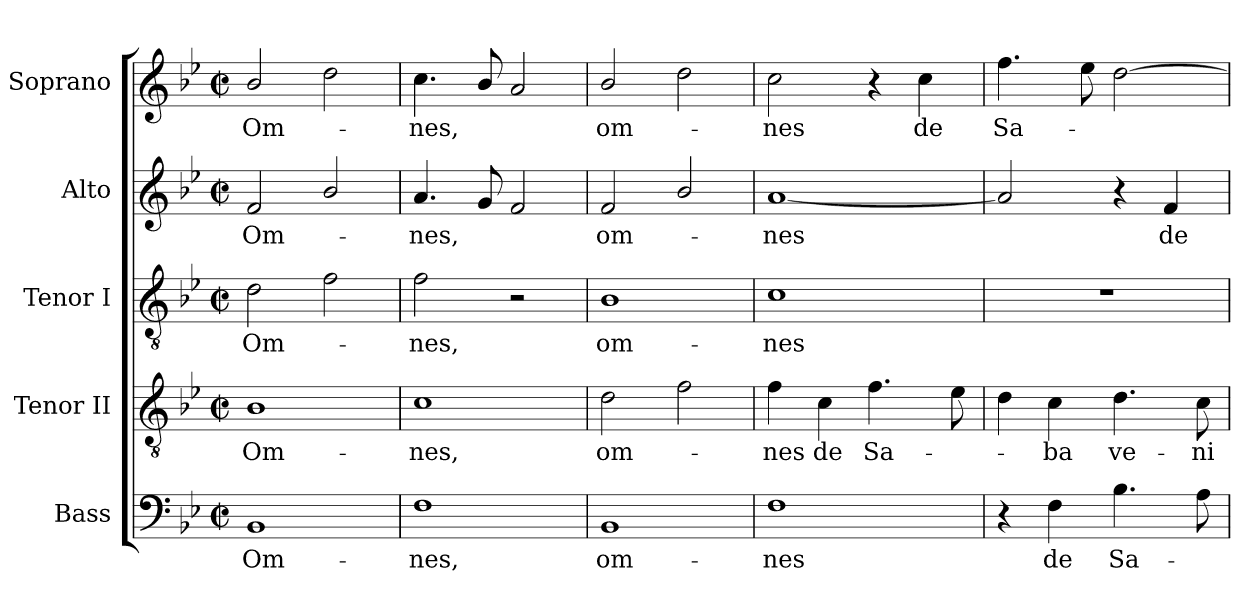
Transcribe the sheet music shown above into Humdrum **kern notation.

**kern	**text	**kern	**text	**kern	**text	**kern	**text	**kern	**text
*part5	*part5	*part4	*part4	*part3	*part3	*part2	*part2	*part1	*part1
*staff5	*staff5	*staff4	*staff4	*staff3	*staff3	*staff2	*staff2	*staff1	*staff1
*I"Bass	*	*I"Tenor II	*	*I"Tenor I	*	*I"Alto	*	*I"Soprano	*
*I'B.	*	*I'T. II	*	*I'T. I	*	*I'A.	*	*I'S.	*
!!LO:PB:g=z
*clefF4	*	*clefGv2	*	*clefGv2	*	*clefG2	*	*clefG2	*
*	*	*ITrd7c12	*	*ITrd7c12	*	*	*	*	*
*k[b-e-]	*	*k[b-e-]	*	*k[b-e-]	*	*k[b-e-]	*	*k[b-e-]	*
*B-:	*	*B-:	*	*B-:	*	*B-:	*	*B-:	*
*M2/2	*	*M2/2	*	*M2/2	*	*M2/2	*	*M2/2	*
*met(c|)	*	*met(c|)	*	*met(c|)	*	*met(c|)	*	*met(c|)	*
=1	=1	=1	=1	=1	=1	=1	=1	=1	=1
!	!LO:LY:b:color=#000000	!	!	!	!	!	!	!	!
!	!	!	!LO:LY:b:color=#000000	!	!	!	!	!	!
!	!	!	!	!	!LO:LY:b:color=#000000	!	!	!	!
!	!	!	!	!	!	!	!LO:LY:b:color=#000000	!	!
!	!	!	!	!	!	!	!	!	!LO:LY:b:color=#000000
1BB-i	Om-	1BB-i	Om-	2Di\	Om-	2fi/	Om-	2b-i/	Om-
.	.	.	.	2Fi\	.	2b-i/	.	2ddi\	.
=2	=2	=2	=2	=2	=2	=2	=2	=2	=2
!	!LO:LY:b:color=#000000	!	!	!	!	!	!	!	!
!	!	!	!LO:LY:b:color=#000000	!	!	!	!	!	!
!	!	!	!	!	!LO:LY:b:color=#000000	!	!	!	!
!	!	!	!	!	!	!	!LO:LY:b:color=#000000	!	!
!	!	!	!	!	!	!	!	!	!LO:LY:b:color=#000000
1Fi	-nes,	1Ci	-nes,	2Fi\	-nes,	4.ai/	-nes,	4.cci\	-nes,
.	.	.	.	.	.	8gi/	.	8b-i/	.
.	.	.	.	2r	.	2fi/	.	2ai/	.
=3	=3	=3	=3	=3	=3	=3	=3	=3	=3
!	!LO:LY:b:color=#000000	!	!	!	!	!	!	!	!
!	!	!	!LO:LY:b:color=#000000	!	!	!	!	!	!
!	!	!	!	!	!LO:LY:b:color=#000000	!	!	!	!
!	!	!	!	!	!	!	!LO:LY:b:color=#000000	!	!
!	!	!	!	!	!	!	!	!	!LO:LY:b:color=#000000
1BB-i	om-	2Di\	om-	1BB-i	om-	2fi/	om-	2b-i/	om-
.	.	2Fi\	.	.	.	2b-i/	.	2ddi\	.
=4	=4	=4	=4	=4	=4	=4	=4	=4	=4
!	!LO:LY:b:color=#000000	!	!	!	!	!	!	!	!
!	!	!	!LO:LY:b:color=#000000	!	!	!	!	!	!
!	!	!	!	!	!LO:LY:b:color=#000000	!	!	!	!
!	!	!	!	!	!	!	!LO:LY:b:color=#000000	!	!
!	!	!	!	!	!	!	!	!	!LO:LY:b:color=#000000
1Fi	-nes	4Fi\	-nes	1Ci	-nes	[<1ai	-nes	2cci\	-nes
!	!	!	!LO:LY:b:color=#000000	!	!	!	!	!	!
.	.	4Ci\	de	.	.	.	.	.	.
!	!	!	!LO:LY:b:color=#000000	!	!	!	!	!	!
.	.	4.Fi\	Sa-	.	.	.	.	4r	.
!	!	!	!	!	!	!	!	!	!LO:LY:b:color=#000000
.	.	.	.	.	.	.	.	4cci\	de
.	.	8E-i\	.	.	.	.	.	.	.
=5	=5	=5	=5	=5	=5	=5	=5	=5	=5
!	!	!	!	!	!	!	!	!	!LO:LY:b:color=#000000
4r	.	4Di\	.	1r	.	2ai/]	.	4.ffi\	Sa-
!	!LO:LY:b:color=#000000	!	!	!	!	!	!	!	!
!	!	!	!LO:LY:b:color=#000000	!	!	!	!	!	!
4Fi\	de	4Ci\	-ba	.	.	.	.	.	.
.	.	.	.	.	.	.	.	8ee-i\	.
!	!LO:LY:b:color=#000000	!	!	!	!	!	!	!	!
!	!	!	!LO:LY:b:color=#000000	!	!	!	!	!	!
4.B-i\	Sa-	4.Di\	ve-	.	.	4r	.	[>2ddi\	.
!	!	!	!	!	!	!	!LO:LY:b:color=#000000	!	!
.	.	.	.	.	.	4fi/	de	.	.
!	!	!	!LO:LY:b:color=#000000	!	!	!	!	!	!
8Ai\	.	8Ci\	-ni-	.	.	.	.	.	.
=	=	=	=	=	=	=	=	=	=
*-	*-	*-	*-	*-	*-	*-	*-	*-	*-
